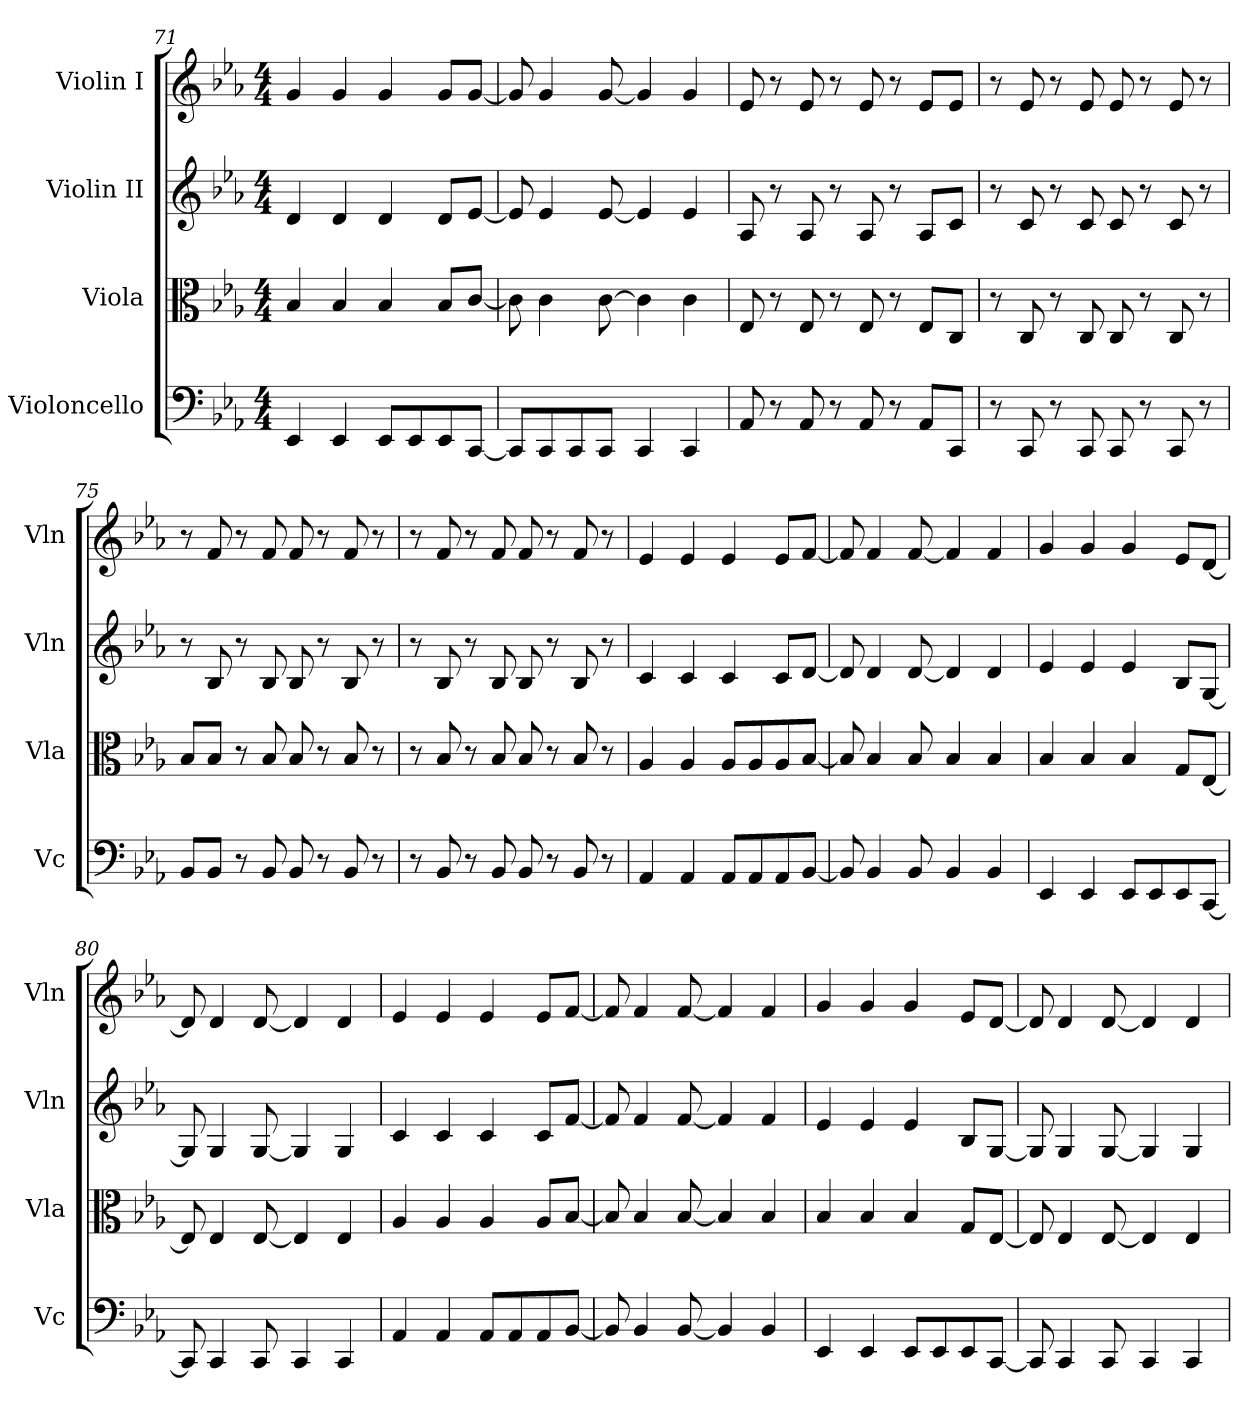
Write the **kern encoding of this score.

**kern	**kern	**kern	**kern
*part4	*part3	*part2	*part1
*staff4	*staff3	*staff2	*staff1
*I"Violoncello	*I"Viola	*I"Violin II	*I"Violin I
*I'Vc	*I'Vla	*I'Vln	*I'Vln
*clefF4	*clefC3	*clefG2	*clefG2
*k[b-e-a-]	*k[b-e-a-]	*k[b-e-a-]	*k[b-e-a-]
*M4/4	*M4/4	*M4/4	*M4/4
=71	=71	=71	=71
4EE-/	4B-/	4d/	4g/
4EE-/	4B-/	4d/	4g/
8EE-/L	4B-/	4d/	4g/
8EE-/	.	.	.
8EE-/	8B-/L	8d/L	8g/L
[8CC/J	[8c/J	[8e-/J	[8g/J
=72	=72	=72	=72
8CC/L]	8c\]	8e-/]	8g/]
8CC/	4c\	4e-/	4g/
8CC/	.	.	.
8CC/J	[8c\	[8e-/	[8g/
4CC/	4c\]	4e-/]	4g/]
4CC/	4c\	4e-/	4g/
!!LO:LB:g=z
=73	=73	=73	=73
8AA-/	8E-/	8A-/	8e-/
8r	8r	8r	8r
8AA-/	8E-/	8A-/	8e-/
8r	8r	8r	8r
8AA-/	8E-/	8A-/	8e-/
8r	8r	8r	8r
8AA-/L	8E-/L	8A-/L	8e-/L
8CC/J	8C/J	8c/J	8e-/J
=74	=74	=74	=74
8r	8r	8r	8r
8CC/	8C/	8c/	8e-/
8r	8r	8r	8r
8CC/	8C/	8c/	8e-/
8CC/	8C/	8c/	8e-/
8r	8r	8r	8r
8CC/	8C/	8c/	8e-/
8r	8r	8r	8r
=75	=75	=75	=75
8BB-/L	8B-/L	8r	8r
8BB-/J	8B-/J	8B-/	8f/
8r	8r	8r	8r
8BB-/	8B-/	8B-/	8f/
8BB-/	8B-/	8B-/	8f/
8r	8r	8r	8r
8BB-/	8B-/	8B-/	8f/
8r	8r	8r	8r
=76	=76	=76	=76
8r	8r	8r	8r
8BB-/	8B-/	8B-/	8f/
8r	8r	8r	8r
8BB-/	8B-/	8B-/	8f/
8BB-/	8B-/	8B-/	8f/
8r	8r	8r	8r
8BB-/	8B-/	8B-/	8f/
8r	8r	8r	8r
!!LO:PB:g=z
=77	=77	=77	=77
4AA-/	4A-/	4c/	4e-/
4AA-/	4A-/	4c/	4e-/
8AA-/L	8A-/L	4c/	4e-/
8AA-/	8A-/	.	.
8AA-/	8A-/	8c/L	8e-/L
[8BB-/J	[8B-/J	[8d/J	[8f/J
=78	=78	=78	=78
8BB-/]	8B-/]	8d/]	8f/]
4BB-/	4B-/	4d/	4f/
8BB-/	8B-/	[8d/	[8f/
4BB-/	4B-/	4d/]	4f/]
4BB-/	4B-/	4d/	4f/
=79	=79	=79	=79
4EE-/	4B-/	4e-/	4g/
4EE-/	4B-/	4e-/	4g/
8EE-/L	4B-/	4e-/	4g/
8EE-/	.	.	.
8EE-/	8G/L	8B-/L	8e-/L
[8CC/J	[8E-/J	[8G/J	[8d/J
=80	=80	=80	=80
8CC/]	8E-/]	8G/]	8d/]
4CC/	4E-/	4G/	4d/
8CC/	[8E-/	[8G/	[8d/
4CC/	4E-/]	4G/]	4d/]
4CC/	4E-/	4G/	4d/
=81	=81	=81	=81
4AA-/	4A-/	4c/	4e-/
4AA-/	4A-/	4c/	4e-/
8AA-/L	4A-/	4c/	4e-/
8AA-/	.	.	.
8AA-/	8A-/L	8c/L	8e-/L
[8BB-/J	[8B-/J	[8f/J	[8f/J
=82	=82	=82	=82
8BB-/]	8B-/]	8f/]	8f/]
4BB-/	4B-/	4f/	4f/
[8BB-/	[8B-/	[8f/	[8f/
4BB-/]	4B-/]	4f/]	4f/]
4BB-/	4B-/	4f/	4f/
!!LO:LB:g=z
=83	=83	=83	=83
4EE-/	4B-/	4e-/	4g/
4EE-/	4B-/	4e-/	4g/
8EE-/L	4B-/	4e-/	4g/
8EE-/	.	.	.
8EE-/	8G/L	8B-/L	8e-/L
[8CC/J	[8E-/J	[8G/J	[8d/J
=84	=84	=84	=84
8CC/]	8E-/]	8G/]	8d/]
4CC/	4E-/	4G/	4d/
8CC/	[8E-/	[8G/	[8d/
4CC/	4E-/]	4G/]	4d/]
4CC/	4E-/	4G/	4d/
=	=	=	=
*-	*-	*-	*-
